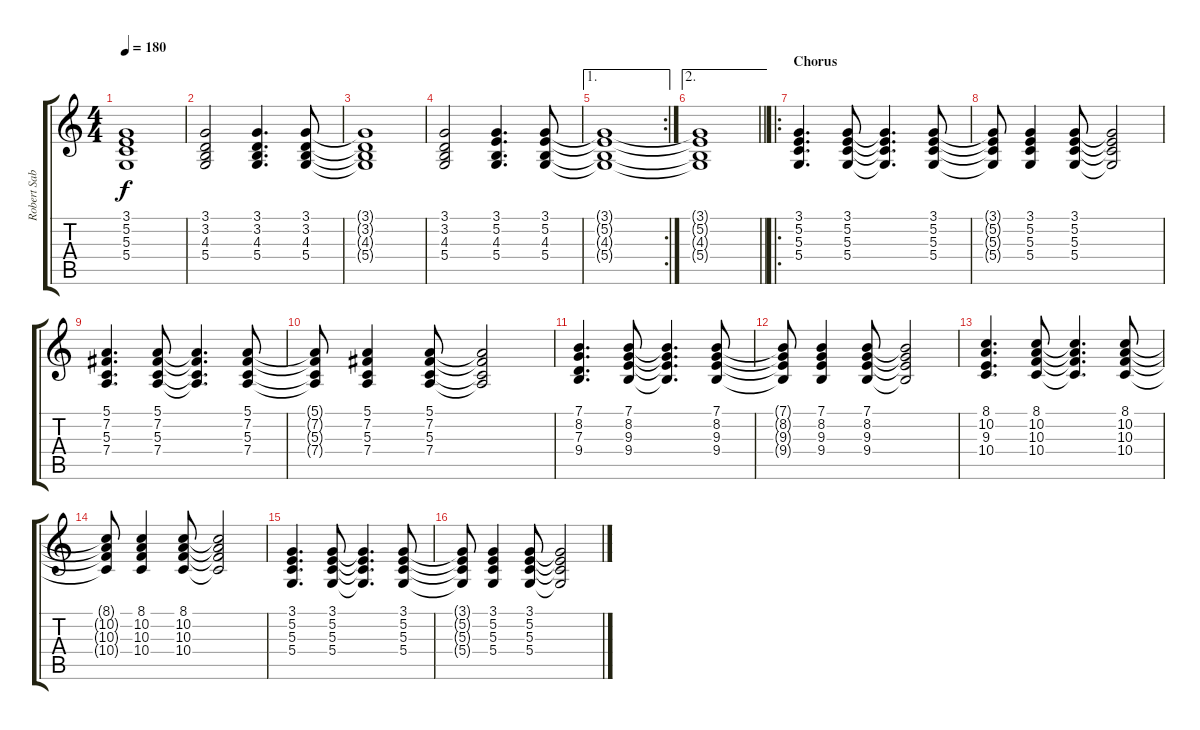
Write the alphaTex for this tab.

\track ("Robert Sabino (Piano)" "Robert Sab") {instrument electricgrandpiano}
\staff {score tabs}
\tuning (E4 B3 G3 D3 A2 E2) {hide}
\ts (4 4)
\tempo 180
\clef g2
\ks c
(3.1{t} 5.2{t} 5.3{t} 5.4{t}).1{dy f} |
(3.1 3.2 4.3 5.4).2 (3.1 3.2 4.3 5.4).4{d} (3.1 3.2 4.3 5.4).8 |
(3.1{t} 3.2{t} 4.3{t} 5.4{t}).1 |
(3.1 3.2 4.3 5.4).2 (3.1 5.2 4.3 5.4).4{d} (3.1 5.2 4.3 5.4).8 |
\ae 1
\rc 2
(3.1{t} 5.2{t} 4.3{t} 5.4{t}).1 |
\ae 2
\barLineRight lightlight
(3.1{t} 5.2{t} 4.3{t} 5.4{t}).1 |
\ro
\section ("" "Chorus")
(3.1 5.2 5.3 5.4).4{d} (3.1 5.2 5.3 5.4).8 (3.1{t} 5.2{t} 5.3{t} 5.4{t}).4{d} (3.1 5.2 5.3 5.4).8 |
(3.1{t} 5.2{t} 5.3{t} 5.4{t}).8 (3.1 5.2 5.3 5.4).4 (3.1 5.2 5.3 5.4).8 (3.1{t} 5.2{t} 5.3{t} 5.4{t}).2 |
(5.1 7.2 5.3 7.4).4{d} (5.1 7.2 5.3 7.4).8 (5.1{t} 7.2{t} 5.3{t} 7.4{t}).4{d} (5.1 7.2 5.3 7.4).8 |
(5.1{t} 7.2{t} 5.3{t} 7.4{t}).8 (5.1 7.2 5.3 7.4).4 (5.1 7.2 5.3 7.4).8 (5.1{t} 7.2{t} 5.3{t} 7.4{t}).2 |
(7.1 8.2 7.3 9.4).4{d} (7.1 8.2 9.3 9.4).8 (7.1{t} 8.2{t} 9.3{t} 9.4{t}).4{d} (7.1 8.2 9.3 9.4).8 |
(7.1{t} 8.2{t} 9.3{t} 9.4{t}).8 (7.1 8.2 9.3 9.4).4 (7.1 8.2 9.3 9.4).8 (7.1{t} 8.2{t} 9.3{t} 9.4{t}).2 |
(8.1 10.2 9.3 10.4).4{d} (8.1 10.2 10.3 10.4).8 (8.1{t} 10.2{t} 10.3{t} 10.4{t}).4{d} (8.1 10.2 10.3 10.4).8 |
(8.1{t} 10.2{t} 10.3{t} 10.4{t}).8 (8.1 10.2 10.3 10.4).4 (8.1 10.2 10.3 10.4).8 (8.1{t} 10.2{t} 10.3{t} 10.4{t}).2 |
(3.1 5.2 5.3 5.4).4{d} (3.1 5.2 5.3 5.4).8 (3.1{t} 5.2{t} 5.3{t} 5.4{t}).4{d} (3.1 5.2 5.3 5.4).8 |
(3.1{t} 5.2{t} 5.3{t} 5.4{t}).8 (3.1 5.2 5.3 5.4).4 (3.1 5.2 5.3 5.4).8 (3.1{t} 5.2{t} 5.3{t} 5.4{t}).2
